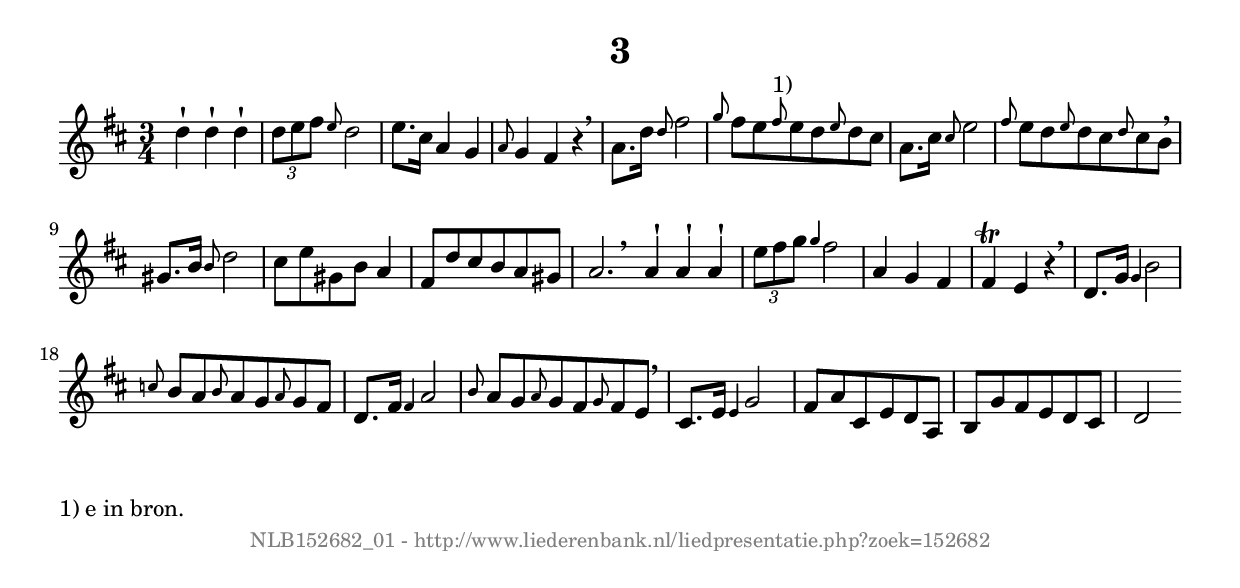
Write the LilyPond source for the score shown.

%
% produced by wce2krn 1.64 (7 June 2014)
%
\version"2.16"
#(append! paper-alist '(("long" . (cons (* 210 mm) (* 2000 mm)))))
#(set-default-paper-size "long")
sb = {\breathe}
mBreak = {\breathe }
bBreak = {\breathe }
x = {\once\override NoteHead #'style = #'cross }
gl=\glissando
itime={\override Staff.TimeSignature #'stencil = ##f }
ficta = {\once\set suggestAccidentals = ##t}
fine = {\once\override Score.RehearsalMark #'self-alignment-X = #1 \mark \markup {\italic{Fine}}}
dc = {\once\override Score.RehearsalMark #'self-alignment-X = #1 \mark \markup {\italic{D.C.}}}
dcf = {\once\override Score.RehearsalMark #'self-alignment-X = #1 \mark \markup {\italic{D.C. al Fine}}}
dcc = {\once\override Score.RehearsalMark #'self-alignment-X = #1 \mark \markup {\italic{D.C. al Coda}}}
ds = {\once\override Score.RehearsalMark #'self-alignment-X = #1 \mark \markup {\italic{D.S.}}}
dsf = {\once\override Score.RehearsalMark #'self-alignment-X = #1 \mark \markup {\italic{D.S. al Fine}}}
dsc = {\once\override Score.RehearsalMark #'self-alignment-X = #1 \mark \markup {\italic{D.S. al Coda}}}
pv = {\set Score.repeatCommands = #'((volta "1"))}
sv = {\set Score.repeatCommands = #'((volta "2"))}
tv = {\set Score.repeatCommands = #'((volta "3"))}
qv = {\set Score.repeatCommands = #'((volta "4"))}
xv = {\set Score.repeatCommands = #'((volta #f))}
\header{ tagline = ""
title = "3"
}
\score {{
\key d \major
\relative g'
{
\set melismaBusyProperties = #'()
\time 3/4
\tempo 4=120
\override Score.MetronomeMark #'transparent = ##t
\override Score.RehearsalMark #'break-visibility = #(vector #t #t #f)
d'4^\staccatissimo d^\staccatissimo d^\staccatissimo \times 2/3 { d8 e fis } \grace { e } d2 e8. cis16 a4 g \grace { a8 } g4 fis r4 \sb a8. d16 \grace { d8 } fis2 \grace { g8 } fis e \grace { fis^"1)" } e d \grace { e } d cis a8. cis16 \grace { cis8 } e2 \grace { fis8 } e d \grace { e } d cis \grace { d } cis b \sb gis8. b16 \grace { b8 } d2 cis8 e gis, b a4 fis8 d' cis b a gis a2. \bar ":|:" \bBreak
a4^\staccatissimo a^\staccatissimo a^\staccatissimo \times 2/3 { e'8 fis g } \grace { g4 } fis2 a,4 g fis fis^\trill e r4 \sb d8. g16 \grace { g4 } b2 \grace { c8 } b a \grace { b } a g \grace { a } g fis d8. fis16 \grace { fis4 } a2 \grace { b8 } a g \grace { a } g fis \grace { g } fis e \sb cis8. e16 \grace { e4 } g2 fis8 a cis, e d a b g' fis e d cis d2 \bar ":|"
 }}
 \midi { }
 \layout {
            indent = 0.0\cm
}
}
\markup { \wordwrap-string #" 
1) e in bron.
"}
\markup { \vspace #0 } \markup { \with-color #grey \fill-line { \center-column { \smaller "NLB152682_01 - http://www.liederenbank.nl/liedpresentatie.php?zoek=152682" } } }
